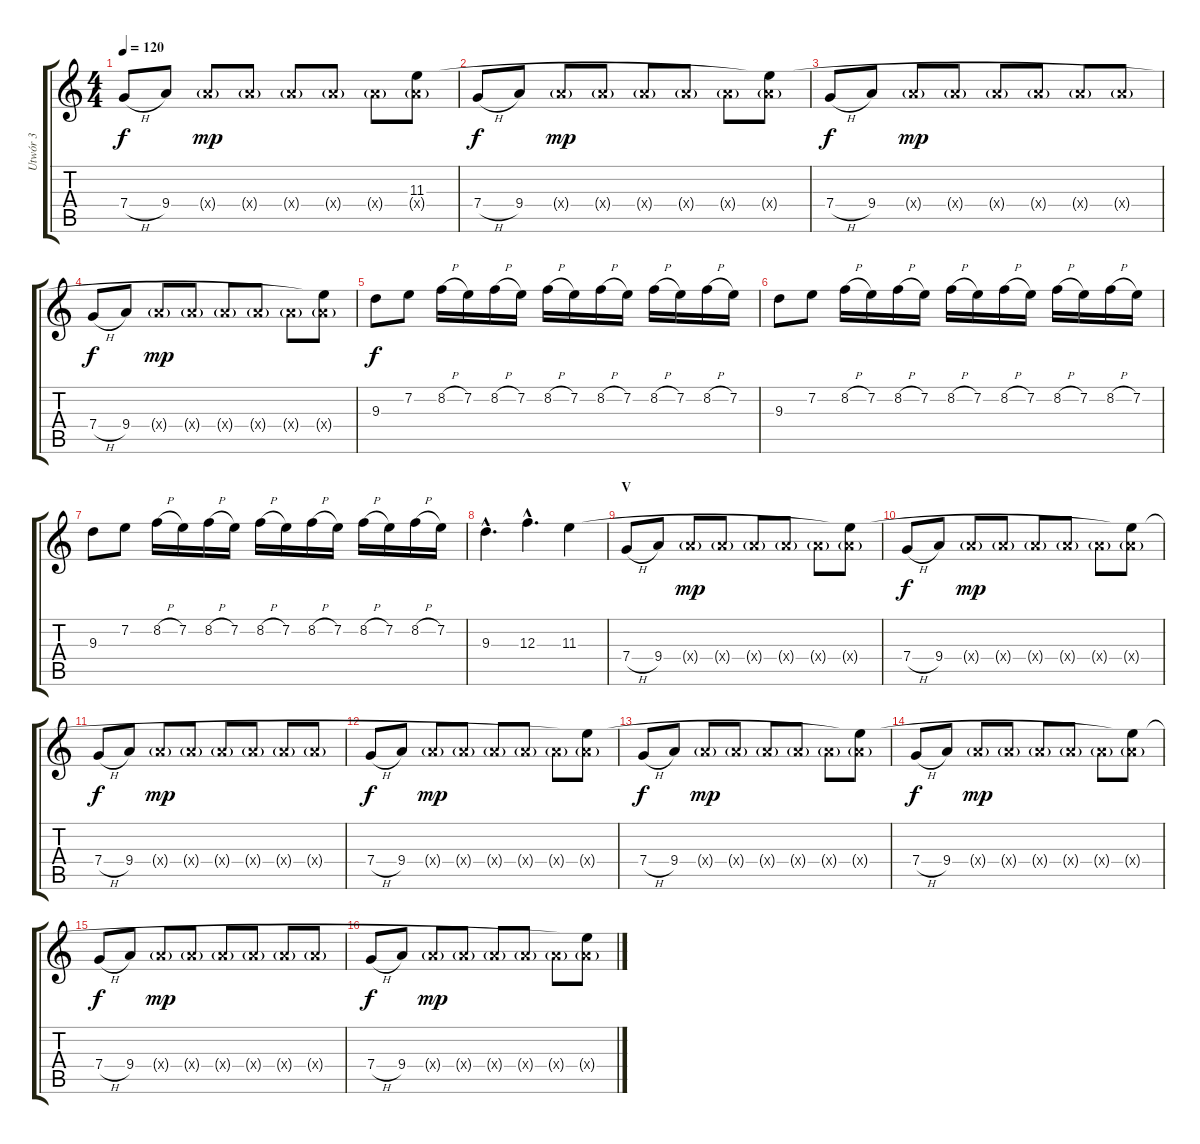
\track ("Utwór 3" "Utwór 3") {instrument distortionguitar}
\staff {score tabs}
\tuning (D4 A3 F3 C3 G2 D2) {hide}
\ts (4 4)
\tempo 120
\clef g2
\ks c
7.4{h}.8{dy f} 9.4.8 9.4{g x}.8{dy mp} 9.4{g x}.8 9.4{g x}.8 9.4{g x}.8 9.4{g x}.8 (11.3{t} 9.4{g x}).8 |
7.4{h}.8{dy f} 9.4.8 9.4{g x}.8{dy mp} 9.4{g x}.8 9.4{g x}.8 9.4{g x}.8 9.4{g x}.8 (11.3{t} 9.4{g x}).8 |
7.4{h}.8{dy f} 9.4.8 9.4{g x}.8{dy mp} 9.4{g x}.8 9.4{g x}.8 9.4{g x}.8 9.4{g x}.8 9.4{g x}.8 |
7.4{h}.8{dy f} 9.4.8 9.4{g x}.8{dy mp} 9.4{g x}.8 9.4{g x}.8 9.4{g x}.8 9.4{g x}.8 (11.3{t} 9.4{g x}).8 |
9.3.8{dy f} 7.2.8 8.2{h}.16 7.2.16 8.2{h}.16 7.2.16 8.2{h}.16 7.2.16 8.2{h}.16 7.2.16 8.2{h}.16 7.2.16 8.2{h}.16 7.2.16 |
9.3.8 7.2.8 8.2{h}.16 7.2.16 8.2{h}.16 7.2.16 8.2{h}.16 7.2.16 8.2{h}.16 7.2.16 8.2{h}.16 7.2.16 8.2{h}.16 7.2.16 |
9.3.8 7.2.8 8.2{h}.16 7.2.16 8.2{h}.16 7.2.16 8.2{h}.16 7.2.16 8.2{h}.16 7.2.16 8.2{h}.16 7.2.16 8.2{h}.16 7.2.16 |
9.3{hac}.4{d} 12.3{hac}.4{d} 11.3.4 |
\section ("" "V")
7.4{h}.8{volume 7} 9.4.8 9.4{g x}.8{dy mp} 9.4{g x}.8 9.4{g x}.8 9.4{g x}.8 9.4{g x}.8 (11.3{t} 9.4{g x}).8 |
7.4{h}.8{dy f} 9.4.8 9.4{g x}.8{dy mp} 9.4{g x}.8 9.4{g x}.8 9.4{g x}.8 9.4{g x}.8 (11.3{t} 9.4{g x}).8 |
7.4{h}.8{dy f} 9.4.8 9.4{g x}.8{dy mp} 9.4{g x}.8 9.4{g x}.8 9.4{g x}.8 9.4{g x}.8 9.4{g x}.8 |
7.4{h}.8{dy f} 9.4.8 9.4{g x}.8{dy mp} 9.4{g x}.8 9.4{g x}.8 9.4{g x}.8 9.4{g x}.8 (11.3{t} 9.4{g x}).8 |
7.4{h}.8{dy f} 9.4.8 9.4{g x}.8{dy mp} 9.4{g x}.8 9.4{g x}.8 9.4{g x}.8 9.4{g x}.8 (11.3{t} 9.4{g x}).8 |
7.4{h}.8{dy f} 9.4.8 9.4{g x}.8{dy mp} 9.4{g x}.8 9.4{g x}.8 9.4{g x}.8 9.4{g x}.8 (11.3{t} 9.4{g x}).8 |
7.4{h}.8{dy f} 9.4.8 9.4{g x}.8{dy mp} 9.4{g x}.8 9.4{g x}.8 9.4{g x}.8 9.4{g x}.8 9.4{g x}.8 |
7.4{h}.8{dy f} 9.4.8 9.4{g x}.8{dy mp} 9.4{g x}.8 9.4{g x}.8 9.4{g x}.8 9.4{g x}.8 (11.3{t} 9.4{g x}).8
